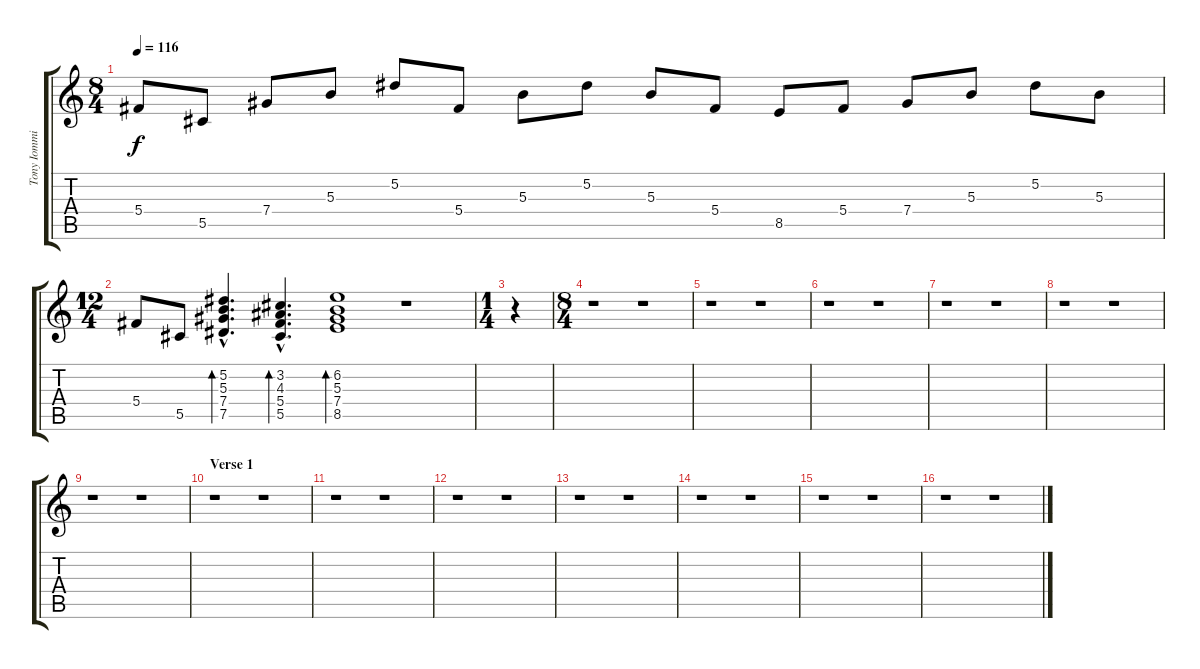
\track ("Tony Iommi - Acoustic (steel)" "Tony Iommi") {instrument acousticguitarsteel}
\staff {score tabs}
\tuning (Eb4 Bb3 Gb3 Db3 Ab2 Eb2) {hide}
\ts (8 4)
\tempo 116
\clef g2
\ks c
5.4.8{dy f} 5.5.8 7.4.8 5.3.8 5.2.8 5.4.8 5.3.8 5.2.8 5.3.8 5.4.8 8.5.8 5.4.8 7.4.8 5.3.8 5.2.8 5.3.8 |
\ts (12 4)
5.4.8 5.5.8 (5.2{hac} 5.3{hac} 7.4{hac} 7.5{hac}).4{d bd 120} (3.2{hac} 4.3{hac} 5.4{hac} 5.5{hac}).4{d bd 120} (6.2 5.3 7.4 8.5).1{bd 120} r.1 |
\ts (1 4)
r.4 |
\ts (8 4)
r.1 r.1 |
r.1 r.1 |
r.1 r.1 |
r.1 r.1 |
r.1 r.1 |
r.1 r.1 |
\section ("" "Verse 1")
r.1 r.1 |
r.1 r.1 |
r.1 r.1 |
r.1 r.1 |
r.1 r.1 |
r.1 r.1 |
r.1 r.1
